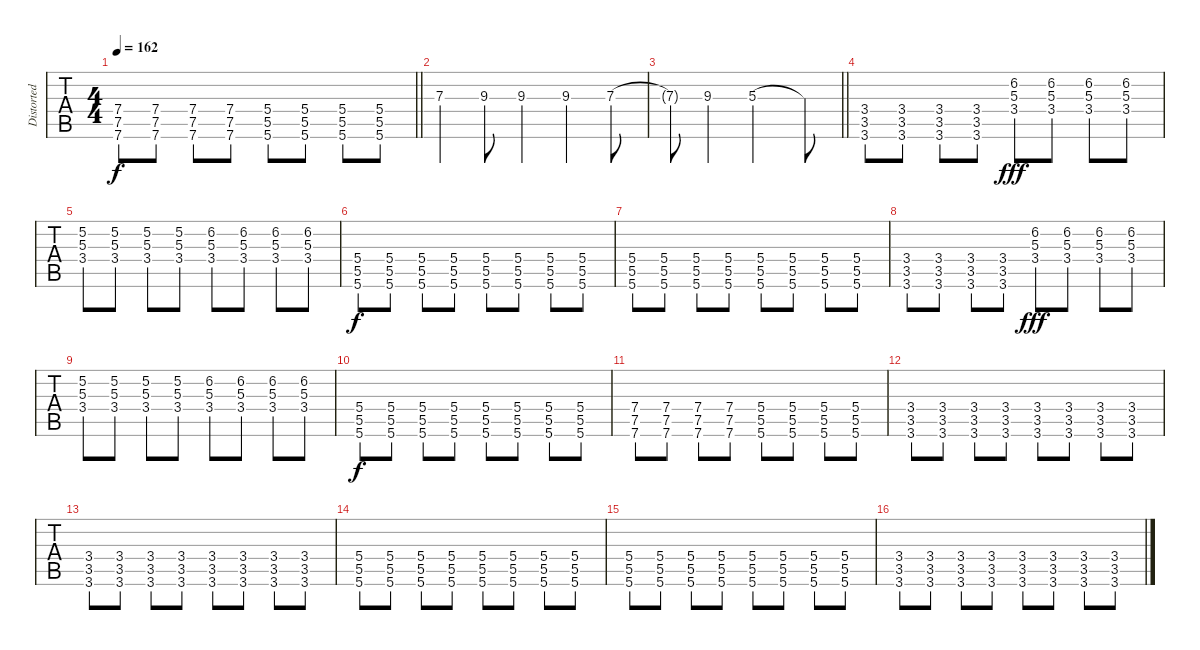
\track ("Distorted 1 [Padge]" "Distorted ") {instrument overdrivenguitar}
\staff {tabs}
\tuning (D4 A3 F3 C3 G2 C2) {hide}
\ts (4 4)
\tempo 162
\clef g2
\barLineRight lightlight
\ks c
(7.4 7.5 7.6).8{dy f} (7.4 7.5 7.6).8 (7.4 7.5 7.6).8 (7.4 7.5 7.6).8 (5.4 5.5 5.6).8 (5.4 5.5 5.6).8 (5.4 5.5 5.6).8 (5.4 5.5 5.6).8 |
7.3.4 9.3.8 9.3.4 9.3.4 7.3.8 |
\barLineRight lightlight
7.3{t}.8 9.3.4 5.3.2 5.3{t}.8 |
(3.4 3.5 3.6).8 (3.4 3.5 3.6).8 (3.4 3.5 3.6).8 (3.4 3.5 3.6).8 (6.2 5.3 3.4).8{dy fff} (6.2 5.3 3.4).8 (6.2 5.3 3.4).8 (6.2 5.3 3.4).8 |
(5.2 5.3 3.4).8 (5.2 5.3 3.4).8 (5.2 5.3 3.4).8 (5.2 5.3 3.4).8 (6.2 5.3 3.4).8 (6.2 5.3 3.4).8 (6.2 5.3 3.4).8 (6.2 5.3 3.4).8 |
(5.4 5.5 5.6).8{dy f} (5.4 5.5 5.6).8 (5.4 5.5 5.6).8 (5.4 5.5 5.6).8 (5.4 5.5 5.6).8 (5.4 5.5 5.6).8 (5.4 5.5 5.6).8 (5.4 5.5 5.6).8 |
(5.4 5.5 5.6).8 (5.4 5.5 5.6).8 (5.4 5.5 5.6).8 (5.4 5.5 5.6).8 (5.4 5.5 5.6).8 (5.4 5.5 5.6).8 (5.4 5.5 5.6).8 (5.4 5.5 5.6).8 |
(3.4 3.5 3.6).8 (3.4 3.5 3.6).8 (3.4 3.5 3.6).8 (3.4 3.5 3.6).8 (6.2 5.3 3.4).8{dy fff} (6.2 5.3 3.4).8 (6.2 5.3 3.4).8 (6.2 5.3 3.4).8 |
(5.2 5.3 3.4).8 (5.2 5.3 3.4).8 (5.2 5.3 3.4).8 (5.2 5.3 3.4).8 (6.2 5.3 3.4).8 (6.2 5.3 3.4).8 (6.2 5.3 3.4).8 (6.2 5.3 3.4).8 |
(5.4 5.5 5.6).8{dy f} (5.4 5.5 5.6).8 (5.4 5.5 5.6).8 (5.4 5.5 5.6).8 (5.4 5.5 5.6).8 (5.4 5.5 5.6).8 (5.4 5.5 5.6).8 (5.4 5.5 5.6).8 |
(7.4 7.5 7.6).8 (7.4 7.5 7.6).8 (7.4 7.5 7.6).8 (7.4 7.5 7.6).8 (5.4 5.5 5.6).8 (5.4 5.5 5.6).8 (5.4 5.5 5.6).8 (5.4 5.5 5.6).8 |
(3.4 3.5 3.6).8 (3.4 3.5 3.6).8 (3.4 3.5 3.6).8 (3.4 3.5 3.6).8 (3.4 3.5 3.6).8 (3.4 3.5 3.6).8 (3.4 3.5 3.6).8 (3.4 3.5 3.6).8 |
(3.4 3.5 3.6).8 (3.4 3.5 3.6).8 (3.4 3.5 3.6).8 (3.4 3.5 3.6).8 (3.4 3.5 3.6).8 (3.4 3.5 3.6).8 (3.4 3.5 3.6).8 (3.4 3.5 3.6).8 |
(5.4 5.5 5.6).8 (5.4 5.5 5.6).8 (5.4 5.5 5.6).8 (5.4 5.5 5.6).8 (5.4 5.5 5.6).8 (5.4 5.5 5.6).8 (5.4 5.5 5.6).8 (5.4 5.5 5.6).8 |
(5.4 5.5 5.6).8 (5.4 5.5 5.6).8 (5.4 5.5 5.6).8 (5.4 5.5 5.6).8 (5.4 5.5 5.6).8 (5.4 5.5 5.6).8 (5.4 5.5 5.6).8 (5.4 5.5 5.6).8 |
(3.4 3.5 3.6).8 (3.4 3.5 3.6).8 (3.4 3.5 3.6).8 (3.4 3.5 3.6).8 (3.4 3.5 3.6).8 (3.4 3.5 3.6).8 (3.4 3.5 3.6).8 (3.4 3.5 3.6).8
